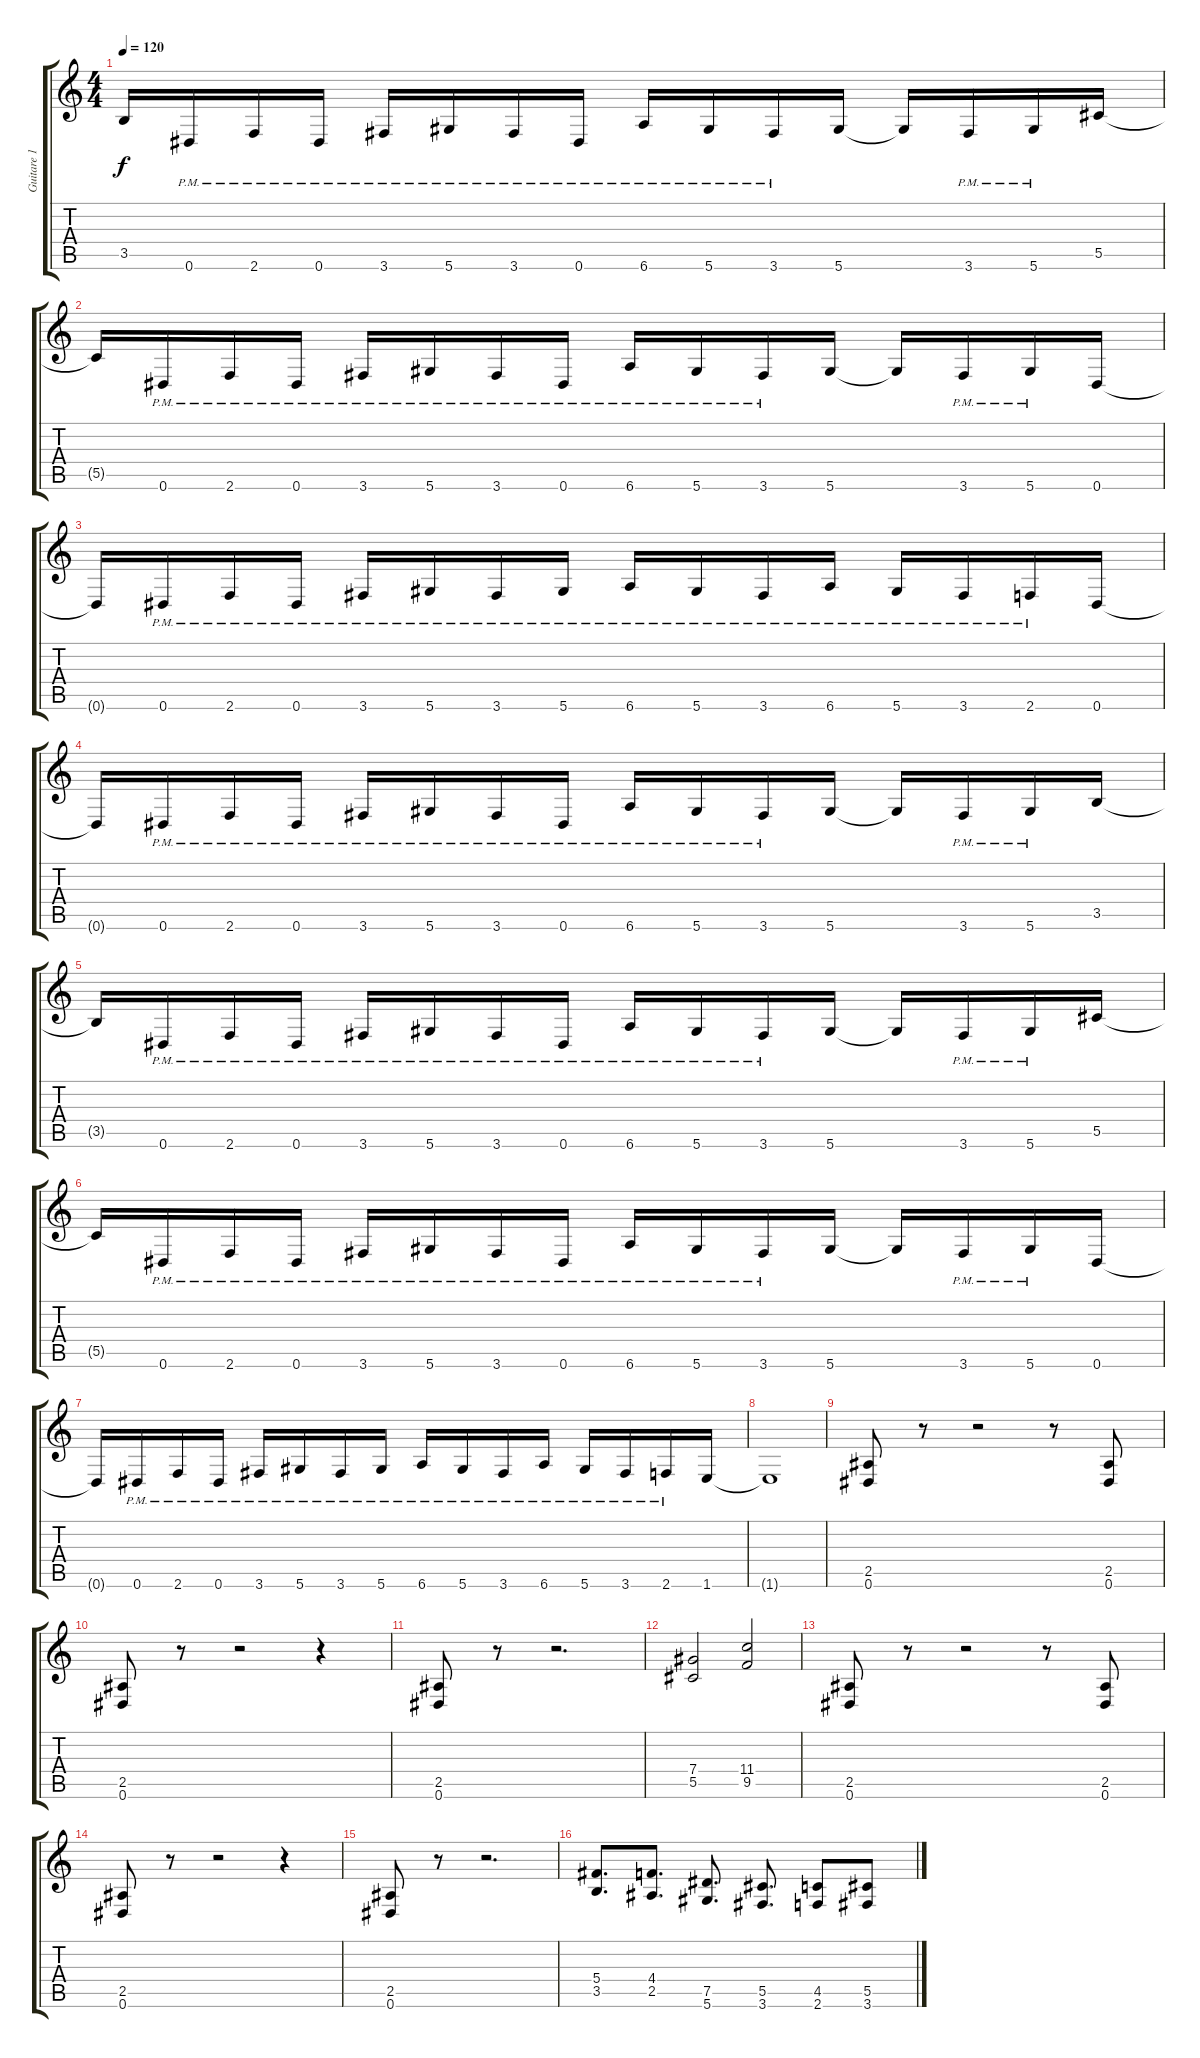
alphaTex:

\track ("Guitare 1" "Guitare 1") {instrument distortionguitar}
\staff {score tabs}
\tuning (Eb4 Bb3 Gb3 Db3 Ab2 Eb2) {hide}
\ts (4 4)
\tempo 120
\clef g2
\ks c
3.5{t}.16{dy f} 0.6{pm}.16 2.6{pm}.16 0.6{pm}.16 3.6{pm}.16 5.6{pm}.16 3.6{pm}.16 0.6{pm}.16 6.6{pm}.16 5.6{pm}.16 3.6{pm}.16 5.6.16 5.6{t}.16 3.6{pm}.16 5.6{pm}.16 5.5.16 |
5.5{t}.16 0.6{pm}.16 2.6{pm}.16 0.6{pm}.16 3.6{pm}.16 5.6{pm}.16 3.6{pm}.16 0.6{pm}.16 6.6{pm}.16 5.6{pm}.16 3.6{pm}.16 5.6.16 5.6{t}.16 3.6{pm}.16 5.6{pm}.16 0.6.16 |
0.6{t}.16 0.6{pm}.16 2.6{pm}.16 0.6{pm}.16 3.6{pm}.16 5.6{pm}.16 3.6{pm}.16 5.6{pm}.16 6.6{pm}.16 5.6{pm}.16 3.6{pm}.16 6.6{pm}.16 5.6{pm}.16 3.6{pm}.16 2.6{pm}.16 0.6.16 |
0.6{t}.16 0.6{pm}.16 2.6{pm}.16 0.6{pm}.16 3.6{pm}.16 5.6{pm}.16 3.6{pm}.16 0.6{pm}.16 6.6{pm}.16 5.6{pm}.16 3.6{pm}.16 5.6.16 5.6{t}.16 3.6{pm}.16 5.6{pm}.16 3.5.16 |
3.5{t}.16 0.6{pm}.16 2.6{pm}.16 0.6{pm}.16 3.6{pm}.16 5.6{pm}.16 3.6{pm}.16 0.6{pm}.16 6.6{pm}.16 5.6{pm}.16 3.6{pm}.16 5.6.16 5.6{t}.16 3.6{pm}.16 5.6{pm}.16 5.5.16 |
5.5{t}.16 0.6{pm}.16 2.6{pm}.16 0.6{pm}.16 3.6{pm}.16 5.6{pm}.16 3.6{pm}.16 0.6{pm}.16 6.6{pm}.16 5.6{pm}.16 3.6{pm}.16 5.6.16 5.6{t}.16 3.6{pm}.16 5.6{pm}.16 0.6.16 |
0.6{t}.16 0.6{pm}.16 2.6{pm}.16 0.6{pm}.16 3.6{pm}.16 5.6{pm}.16 3.6{pm}.16 5.6{pm}.16 6.6{pm}.16 5.6{pm}.16 3.6{pm}.16 6.6{pm}.16 5.6{pm}.16 3.6{pm}.16 2.6{pm}.16 1.6.16 |
1.6{t}.1 |
(2.5 0.6).8 r.8 r.2 r.8 (2.5 0.6).8 |
(2.5 0.6).8 r.8 r.2 r.4 |
(2.5 0.6).8 r.8 r.2{d} |
(7.4 5.5).2 (11.4 9.5).2 |
(2.5 0.6).8 r.8 r.2 r.8 (2.5 0.6).8 |
(2.5 0.6).8 r.8 r.2 r.4 |
(2.5 0.6).8 r.8 r.2{d} |
(5.4 3.5).8{d} (4.4 2.5).8{d} (7.5 5.6).8{d} (5.5 3.6).8{d} (4.5 2.6).8 (5.5 3.6).8
